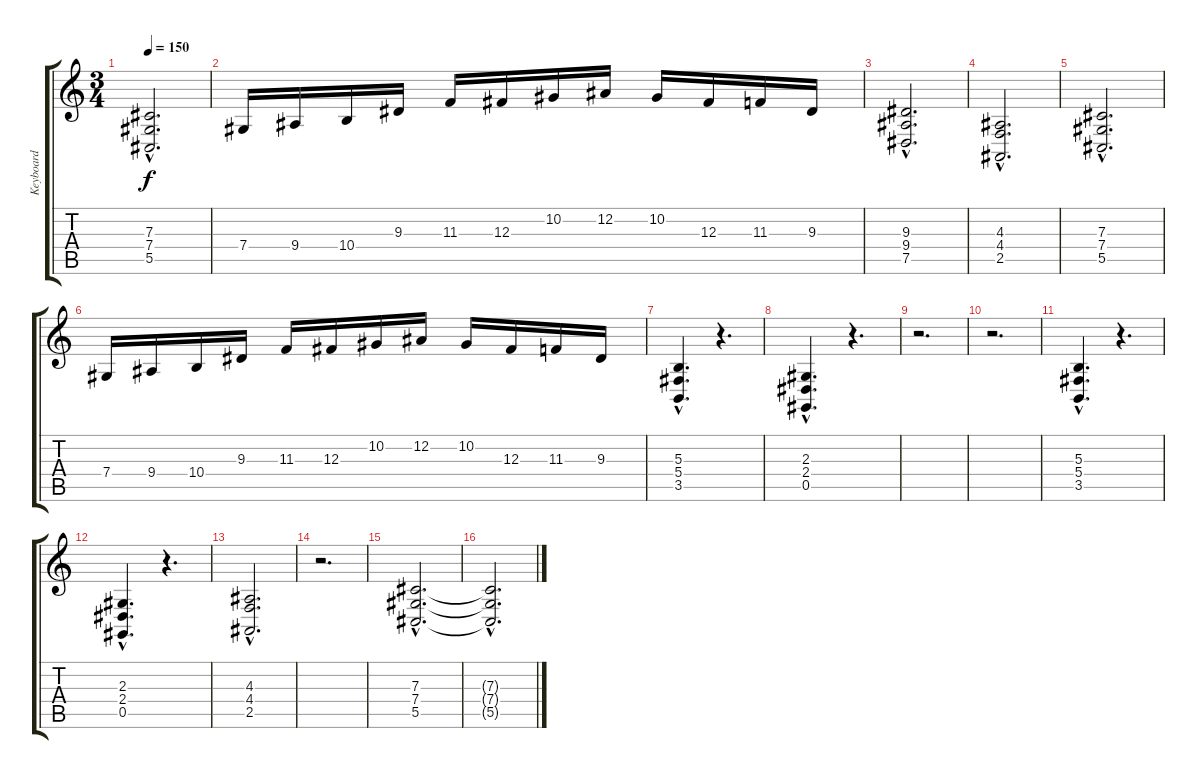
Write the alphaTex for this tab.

\track ("Keyboard" "Keyboard") {instrument stringensemble1}
\staff {score tabs}
\tuning (Eb4 Bb3 Gb3 Db3 Ab2 Eb2) {hide}
\ts (3 4)
\tempo 150
\clef g2
\ks c
(7.3{hac} 7.4{hac} 5.5{hac}).2{d dy f} |
7.4.16 9.4.16 10.4.16 9.3.16 11.3.16 12.3.16 10.2.16 12.2.16 10.2.16 12.3.16 11.3.16 9.3.16 |
(9.3{hac} 9.4{hac} 7.5{hac}).2{d} |
(4.3{hac} 4.4{hac} 2.5{hac}).2{d} |
(7.3{hac} 7.4{hac} 5.5{hac}).2{d} |
7.4.16 9.4.16 10.4.16 9.3.16 11.3.16 12.3.16 10.2.16 12.2.16 10.2.16 12.3.16 11.3.16 9.3.16 |
(5.3{hac} 5.4{hac} 3.5{hac}).4{d} r.4{d} |
(2.3{hac} 2.4{hac} 0.5{hac}).4{d} r.4{d} |
r.2{d} |
r.2{d} |
(5.3{hac} 5.4{hac} 3.5{hac}).4{d} r.4{d} |
(2.3{hac} 2.4{hac} 0.5{hac}).4{d} r.4{d} |
(4.3{hac} 4.4{hac} 2.5{hac}).2{d} |
r.2{d} |
(7.3{hac} 7.4{hac} 5.5{hac}).2{d} |
(7.3{hac t} 7.4{hac t} 5.5{hac t}).2{d}
